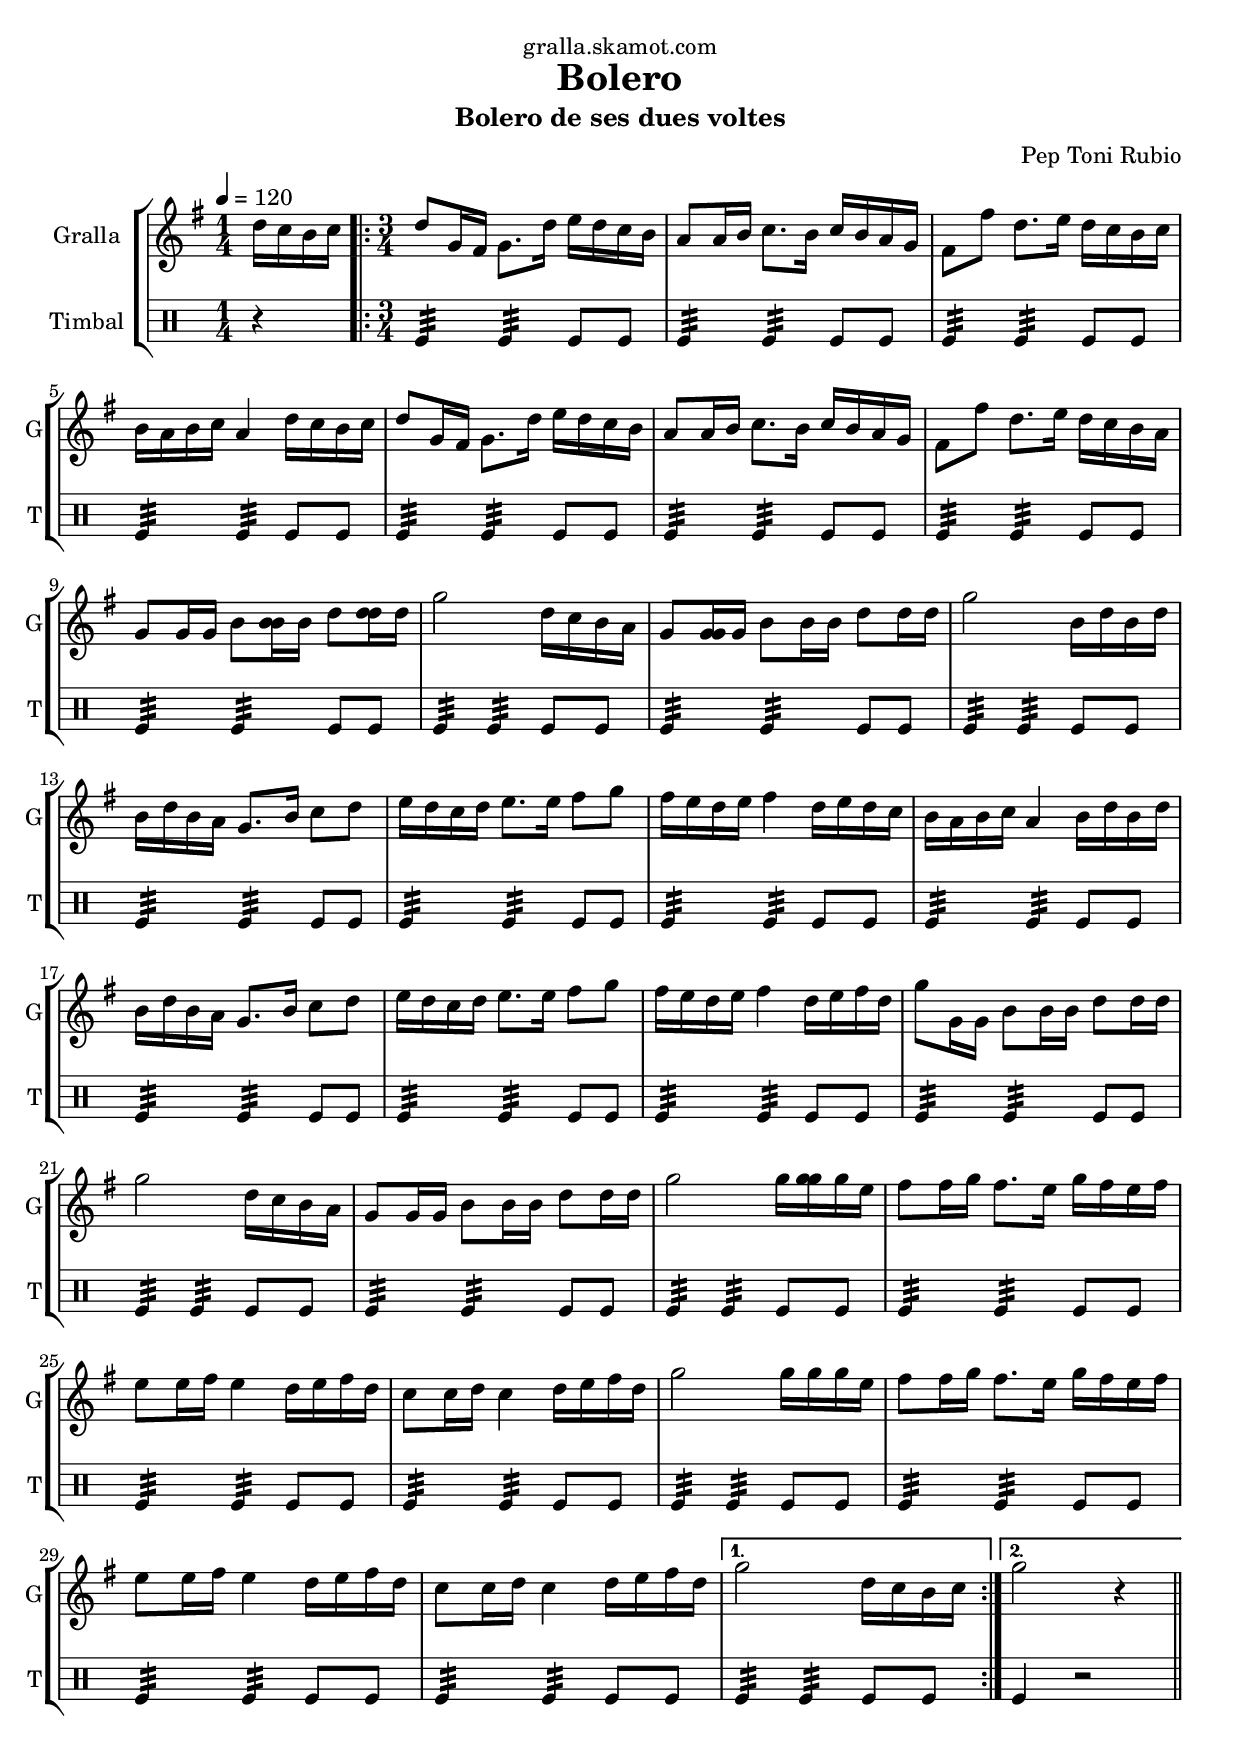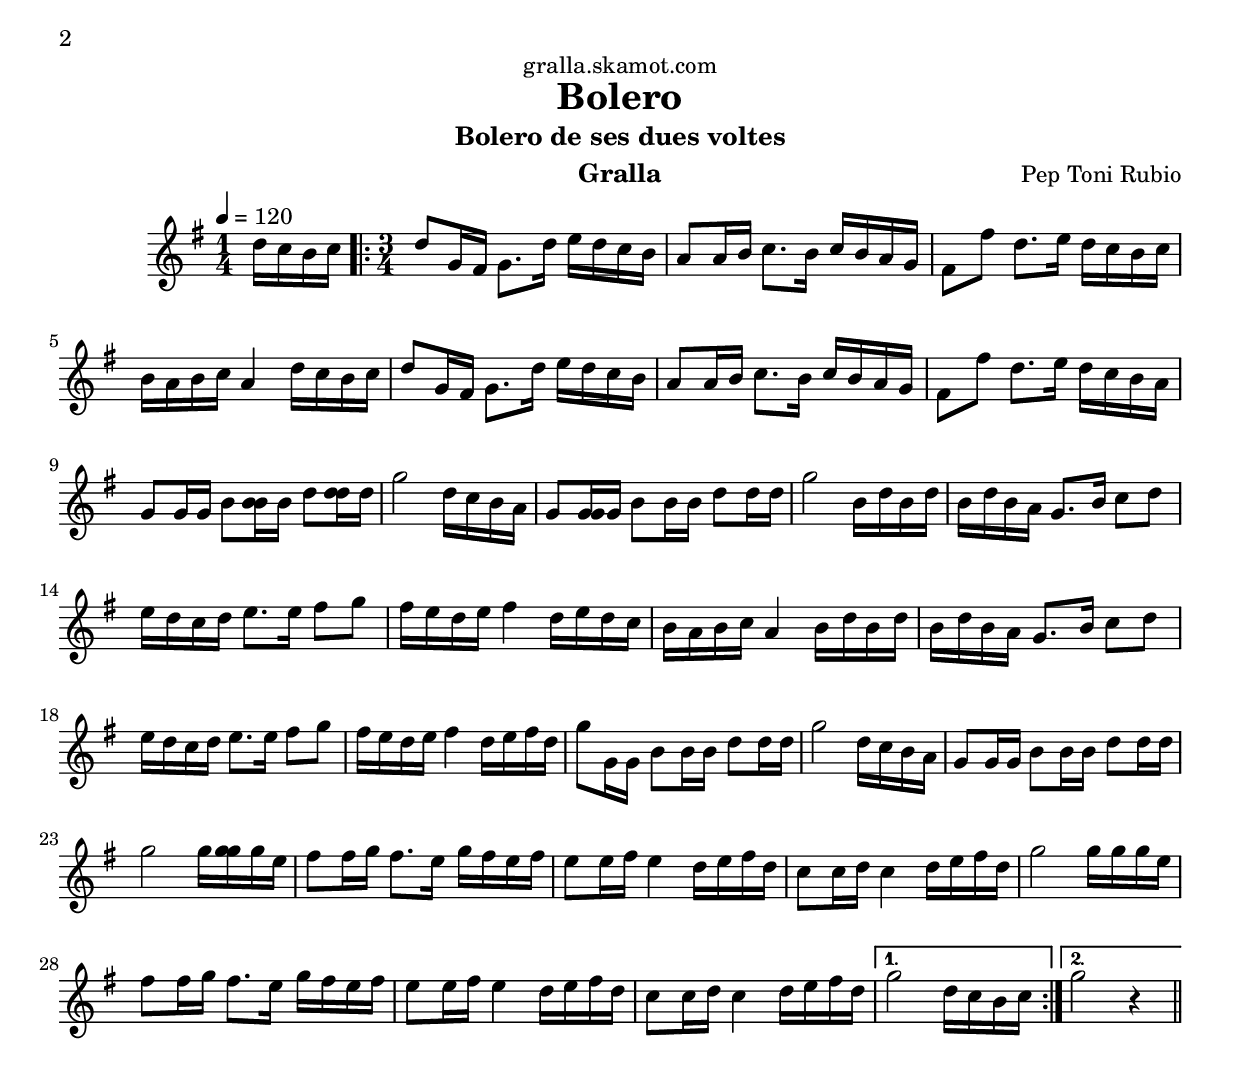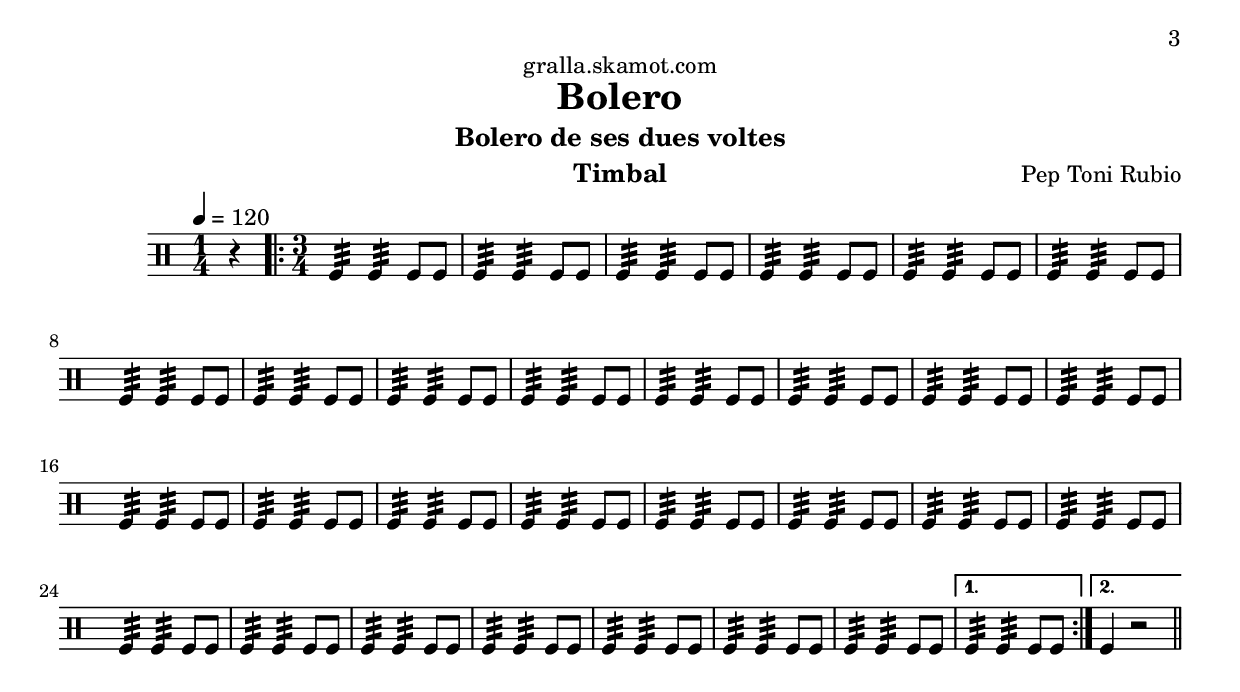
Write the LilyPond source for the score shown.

\version "2.16.2"

\header {
  dedication="gralla.skamot.com"
  title="Bolero"
  subtitle="Bolero de ses dues voltes"
  subsubtitle=""
  poet=""
  meter=""
  piece=""
  composer="Pep Toni Rubio"
  arranger=""
  opus=""
  instrument=""
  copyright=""
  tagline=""
}

liniaroAa =
\relative d''
{
  \tempo 4=120
  \clef treble
  \key g \major
  \time 1/4
  d16 c b c  |
  \time 3/4   \repeat volta 2 { d8 g,16 fis g8. d'16 e d c b  |
  a8 a16 b c8. b16 c b a g  |
  fis8 fis' d8. e16 d c b c  |
  %05
  b16 a b c a4 d16 c b c  |
  d8 g,16 fis g8. d'16 e d c b  |
  a8 a16 b c8. b16 c b a g  |
  fis8 fis' d8. e16 d c b a  |
  g8 g16 g b8 <b b>16 b d8 <d d>16 d  |
  %10
  g2 d16 c b a  |
  g8 <g g>16 g b8 b16 b d8 d16 d  |
  g2 b,16 d b d  |
  b16 d b a g8. b16 c8 d  |
  e16 d c d e8. e16 fis8 g  |
  %15
  fis16 e d e fis4 d16 e d c  |
  b16 a b c a4 b16 d b d  |
  b16 d b a g8. b16 c8 d  |
  e16 d c d e8. e16 fis8 g  |
  fis16 e d e fis4 d16 e fis d  |
  %20
  g8 g,16 g b8 b16 b d8 d16 d  |
  g2 d16 c b a  |
  g8 g16 g b8 b16 b d8 d16 d  |
  g2 g16 <g g> g e  |
  fis8 fis16 g fis8. e16 g fis e fis  |
  %25
  e8 e16 fis e4 d16 e fis d  |
  c8 c16 d c4 d16 e fis d  |
  g2 g16 g g e  |
  fis8 fis16 g fis8. e16 g fis e fis  |
  e8 e16 fis e4 d16 e fis d  |
  %30
  c8 c16 d c4 d16 e fis d }
  \alternative { { g2 d16 c b c }
  { g'2 r4 } } \bar "||" % kompletite
}

liniaroAb =
\drummode
{
  \tempo 4=120
  \time 1/4
  r4  |
  \time 3/4   \repeat volta 2 { tomfl4:32 tomfl:32 tomfl8 tomfl  |
  tomfl4:32 tomfl:32 tomfl8 tomfl  |
  tomfl4:32 tomfl:32 tomfl8 tomfl  |
  %05
  tomfl4:32 tomfl:32 tomfl8 tomfl  |
  tomfl4:32 tomfl:32 tomfl8 tomfl  |
  tomfl4:32 tomfl:32 tomfl8 tomfl  |
  tomfl4:32 tomfl:32 tomfl8 tomfl  |
  tomfl4:32 tomfl:32 tomfl8 tomfl  |
  %10
  tomfl4:32 tomfl:32 tomfl8 tomfl  |
  tomfl4:32 tomfl:32 tomfl8 tomfl  |
  tomfl4:32 tomfl:32 tomfl8 tomfl  |
  tomfl4:32 tomfl:32 tomfl8 tomfl  |
  tomfl4:32 tomfl:32 tomfl8 tomfl  |
  %15
  tomfl4:32 tomfl:32 tomfl8 tomfl  |
  tomfl4:32 tomfl:32 tomfl8 tomfl  |
  tomfl4:32 tomfl:32 tomfl8 tomfl  |
  tomfl4:32 tomfl:32 tomfl8 tomfl  |
  tomfl4:32 tomfl:32 tomfl8 tomfl  |
  %20
  tomfl4:32 tomfl:32 tomfl8 tomfl  |
  tomfl4:32 tomfl:32 tomfl8 tomfl  |
  tomfl4:32 tomfl:32 tomfl8 tomfl  |
  tomfl4:32 tomfl:32 tomfl8 tomfl  |
  tomfl4:32 tomfl:32 tomfl8 tomfl  |
  %25
  tomfl4:32 tomfl:32 tomfl8 tomfl  |
  tomfl4:32 tomfl:32 tomfl8 tomfl  |
  tomfl4:32 tomfl:32 tomfl8 tomfl  |
  tomfl4:32 tomfl:32 tomfl8 tomfl  |
  tomfl4:32 tomfl:32 tomfl8 tomfl  |
  %30
  tomfl4:32 tomfl:32 tomfl8 tomfl }
  \alternative { { tomfl4:32 tomfl:32 tomfl8 tomfl }
  { tomfl4 r2 } } \bar "||" % kompletite
}

\bookpart {
  \score {
    \new StaffGroup {
      \override Score.RehearsalMark #'self-alignment-X = #LEFT
      <<
        \new Staff \with {instrumentName = #"Gralla" shortInstrumentName = #"G"} \liniaroAa
        \new DrumStaff \with {instrumentName = #"Timbal" shortInstrumentName = #"T"} \liniaroAb
      >>
    }
    \layout {}
  }
  \score { \unfoldRepeats
    \new StaffGroup {
      \override Score.RehearsalMark #'self-alignment-X = #LEFT
      <<
        \new Staff \with {instrumentName = #"Gralla" shortInstrumentName = #"G"} \liniaroAa
        \new DrumStaff \with {instrumentName = #"Timbal" shortInstrumentName = #"T"} \liniaroAb
      >>
    }
    \midi {
      \set Staff.midiInstrument = "oboe"
      \set DrumStaff.midiInstrument = "drums"
    }
  }
}

\bookpart {
  \header {instrument="Gralla"}
  \score {
    \new StaffGroup {
      \override Score.RehearsalMark #'self-alignment-X = #LEFT
      <<
        \new Staff \liniaroAa
      >>
    }
    \layout {}
  }
  \score { \unfoldRepeats
    \new StaffGroup {
      \override Score.RehearsalMark #'self-alignment-X = #LEFT
      <<
        \new Staff \liniaroAa
      >>
    }
    \midi {
      \set Staff.midiInstrument = "oboe"
      \set DrumStaff.midiInstrument = "drums"
    }
  }
}

\bookpart {
  \header {instrument="Timbal"}
  \score {
    \new StaffGroup {
      \override Score.RehearsalMark #'self-alignment-X = #LEFT
      <<
        \new DrumStaff \liniaroAb
      >>
    }
    \layout {}
  }
  \score { \unfoldRepeats
    \new StaffGroup {
      \override Score.RehearsalMark #'self-alignment-X = #LEFT
      <<
        \new DrumStaff \liniaroAb
      >>
    }
    \midi {
      \set Staff.midiInstrument = "oboe"
      \set DrumStaff.midiInstrument = "drums"
    }
  }
}

